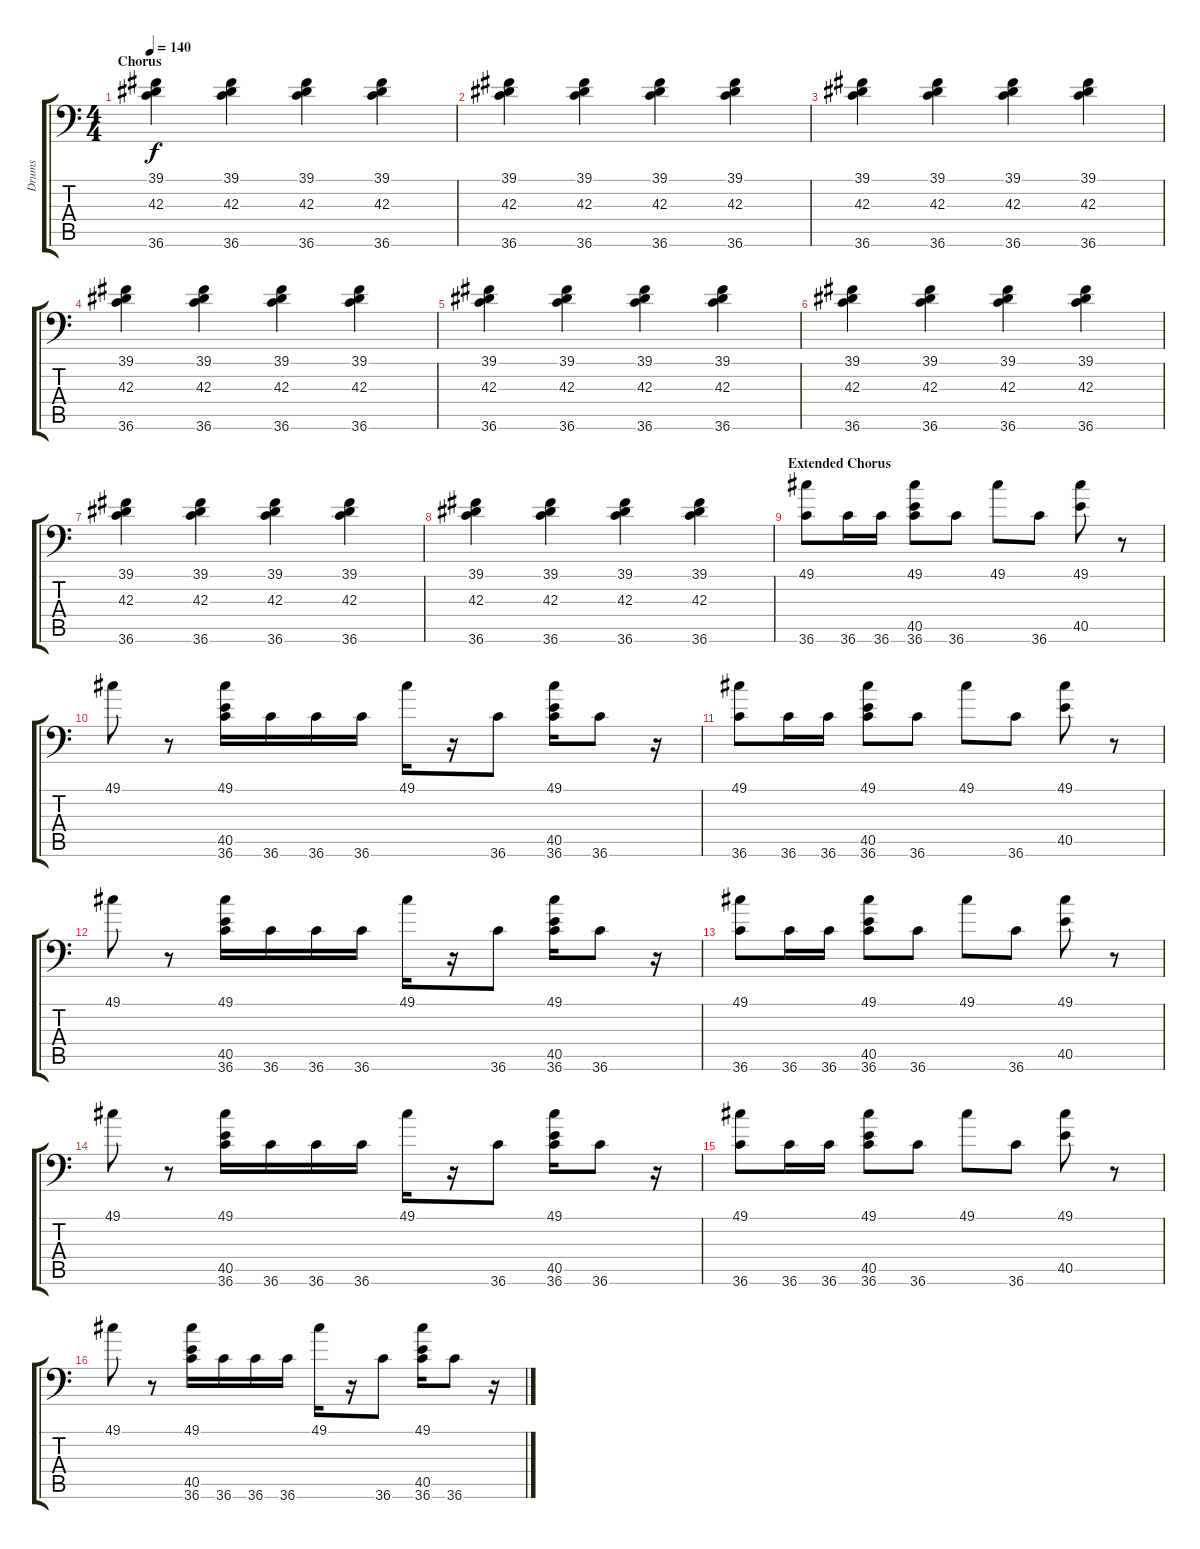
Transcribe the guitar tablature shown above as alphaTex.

\track ("Drums" "Drums") {instrument acousticgrandpiano}
\staff {score tabs}
\tuning (C-1 C-1 C-1 C-1 C-1 C-1) {hide}
\ts (4 4)
\section ("" "Chorus")
\tempo 140
\clef f4
\ks c
(39.1 42.3 36.6).4{dy f} (39.1 42.3 36.6).4 (39.1 42.3 36.6).4 (39.1 42.3 36.6).4 |
(39.1 42.3 36.6).4 (39.1 42.3 36.6).4 (39.1 42.3 36.6).4 (39.1 42.3 36.6).4 |
(39.1 42.3 36.6).4 (39.1 42.3 36.6).4 (39.1 42.3 36.6).4 (39.1 42.3 36.6).4 |
(39.1 42.3 36.6).4 (39.1 42.3 36.6).4 (39.1 42.3 36.6).4 (39.1 42.3 36.6).4 |
(39.1 42.3 36.6).4 (39.1 42.3 36.6).4 (39.1 42.3 36.6).4 (39.1 42.3 36.6).4 |
(39.1 42.3 36.6).4 (39.1 42.3 36.6).4 (39.1 42.3 36.6).4 (39.1 42.3 36.6).4 |
(39.1 42.3 36.6).4 (39.1 42.3 36.6).4 (39.1 42.3 36.6).4 (39.1 42.3 36.6).4 |
(39.1 42.3 36.6).4 (39.1 42.3 36.6).4 (39.1 42.3 36.6).4 (39.1 42.3 36.6).4 |
\section ("" "Extended Chorus")
(49.1 36.6).8 36.6.16 36.6.16 (49.1 40.5 36.6).8 36.6.8 49.1.8 36.6.8 (49.1 40.5).8 r.8 |
49.1.8 r.8 (49.1 40.5 36.6).16 36.6.16 36.6.16 36.6.16 49.1.16 r.16 36.6.8 (49.1 40.5 36.6).16 36.6.8 r.16 |
(49.1 36.6).8 36.6.16 36.6.16 (49.1 40.5 36.6).8 36.6.8 49.1.8 36.6.8 (49.1 40.5).8 r.8 |
49.1.8 r.8 (49.1 40.5 36.6).16 36.6.16 36.6.16 36.6.16 49.1.16 r.16 36.6.8 (49.1 40.5 36.6).16 36.6.8 r.16 |
(49.1 36.6).8 36.6.16 36.6.16 (49.1 40.5 36.6).8 36.6.8 49.1.8 36.6.8 (49.1 40.5).8 r.8 |
49.1.8 r.8 (49.1 40.5 36.6).16 36.6.16 36.6.16 36.6.16 49.1.16 r.16 36.6.8 (49.1 40.5 36.6).16 36.6.8 r.16 |
(49.1 36.6).8 36.6.16 36.6.16 (49.1 40.5 36.6).8 36.6.8 49.1.8 36.6.8 (49.1 40.5).8 r.8 |
49.1.8 r.8 (49.1 40.5 36.6).16 36.6.16 36.6.16 36.6.16 49.1.16 r.16 36.6.8 (49.1 40.5 36.6).16 36.6.8 r.16
